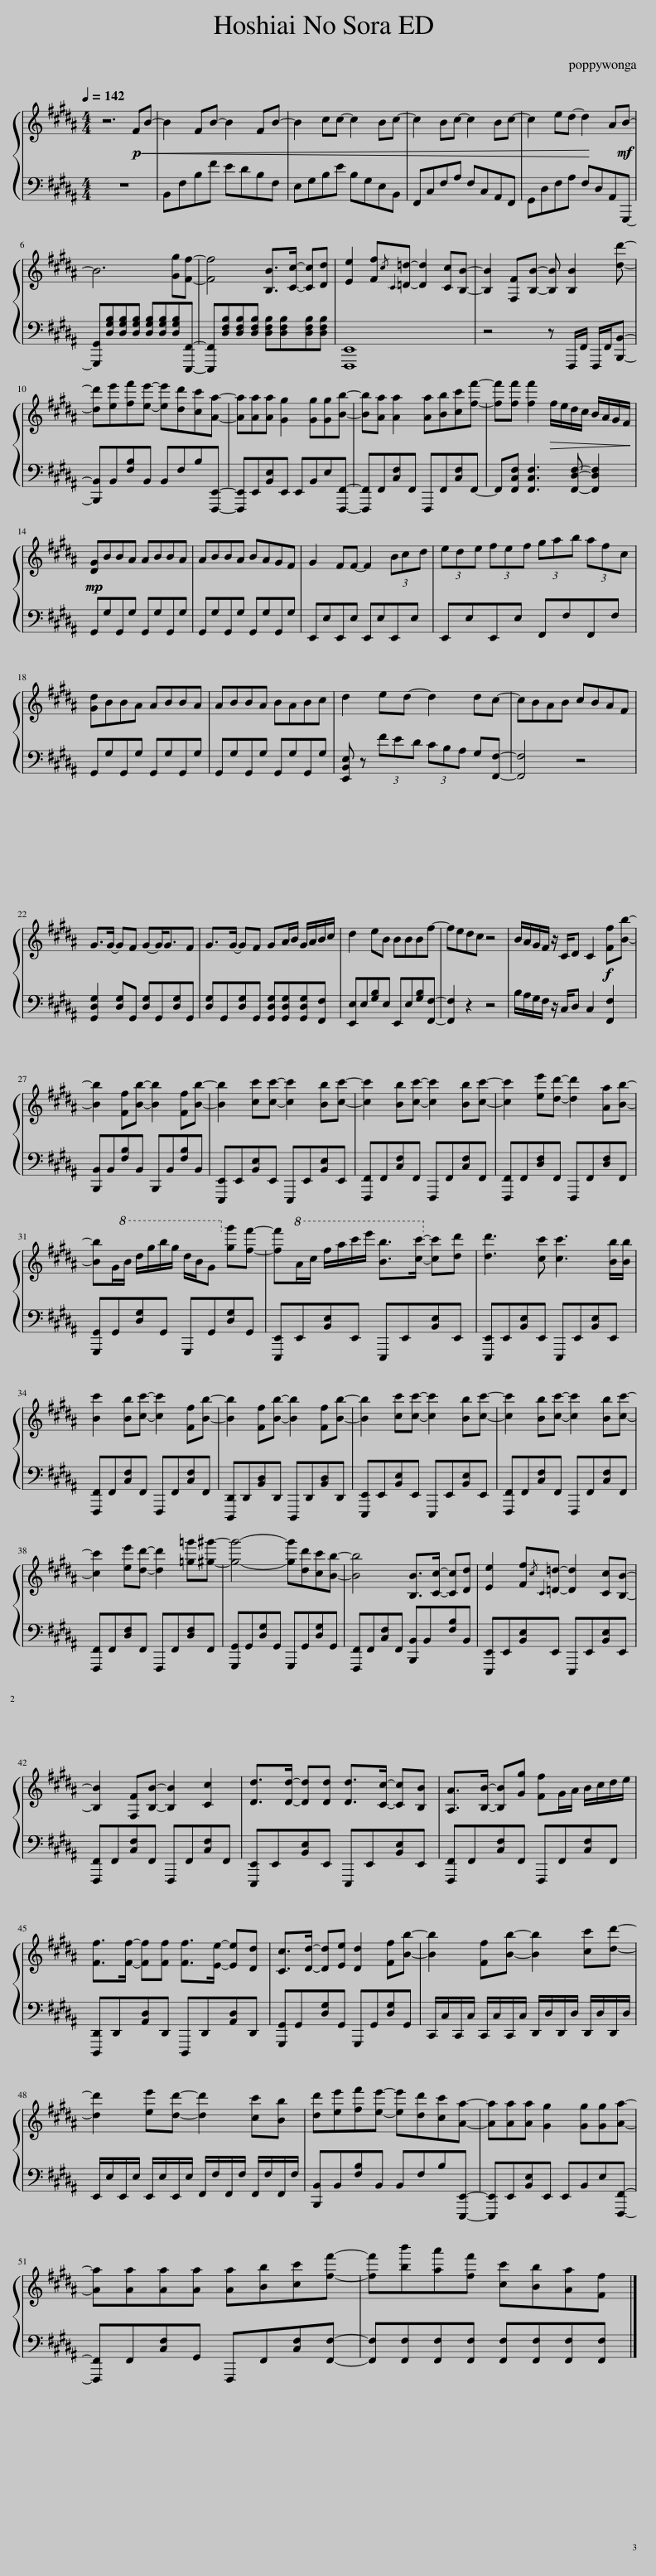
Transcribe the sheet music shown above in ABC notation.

X:1
%%score { 1 | 2 }
L:1/8
Q:1/4=142
M:4/4
I:linebreak $
K:B
V:1 treble
V:2 bass
V:1
 z6!p! FB- |!<(! B2 FB- B2 FB-!<)! | B2 cc- c2 Bc- | c2 Bc- c2 Bc- | c2 ed- d2 A!mf!B- |$ %5
 B6 [Gg][Ff]- | [Ff]4 [B,B]>[Cc]- [Cc][Dd] | [Ee]2 [Ff]{/cC}[=D=d]- [Dd]2 [Cc][B,B]- | [B,B]2 [F,F][B,B]- [B,B] [B,B]2 [dd']- |$ [dd'][ee'][ff'][ee']- [ee'][dd'][cc'][Aa]- | %10
 [Aa][Aa][Aa] [Gg]2 [Gg][Gg][Bb]- | [Bb][Aa] [Aa]2 [Aa][Bb][cc'][ff']- | [ff'][ff'] [ff']2!>(! f/e/d/c/ B/A/G/F/!>)! |$!mp! [DG]BBA ABBA | ABBA BAGF | %15
 G2 FF- F2 (3Bcd | (3ede (3fef (3gab (3afc |$ [Gd]BBA ABBA | ABBA BABc | d2 ed- d2 dc- | %20
 cBAB cBAF |$ G>G- GF G-G<GF | G>G- GF GA/B/ G/A/B/c/ | d2 eB BBBf- | fedc z4 | %25
 B/A/G/F/ z/ C/D C2!f! [Ff][Bb]- |$ [Bb]2 [Ff][Bb]- [Bb]2 [Ff][Bb]- | [Bb]2 [cc'][cc']- [cc']2 [Bb][cc']- | [cc']2 [Bb][cc']- [cc']2 [Bb][cc']- | [cc']2 [ee'][dd']- [dd']2 [Aa][Bb]- |$ %30
 [Bb]G/B/ d/g/!8va(!b'/g'/ d'/b/g [g'g''][f'f'']-!8va)! | [ff']!8va(!a/c'/ f'/a'/c''/e''/ [bb']>[c'c'']- [c'c''][d'd'']!8va)! | [dd']3 [cc'] [cc']3 [Bb]/[Bb]/ |$ [Bc']2 [Bb][cc']- [cc']2 [Ff][Bb]- | [Bb]2 [Ff][Bb]- [Bb]2 [Ff][Bb]- | %35
 [Bb]2 [cc'][cc']- [cc']2 [Bb][cc']- | [cc']2 [Bb][cc']- [cc']2 [Bb][cc']- |$ [cc']2 [ee'][dd']- [dd']2 [=g=g'][^g^g']- | [gg']4- [gg'][dd'][cc'][Bb]- | [Bb]4 [B,B]>[Cc]- [Cc][Dd] | %40
 [Ee]2 [Ff]{/cC}[=D=d]- [Dd]2 [Cc][B,B]- |$ [B,B]2 [F,F][B,B]- [B,B]2 [Cc]2 | [Dd]>[Dd]- [Dd][Dd] [Dd]>[Cc]- [Cc][B,B] | [A,A]>[B,B]- [B,B][Gg] [Ff]G/A/ B/c/d/e/ |$ [Ff]>[Ff]- [Ff][Ff] [Ff]>[Ee]- [Ee][Dd] | %45
 [Cc]>[Dd]- [Dd][Ee] [Dd]2 [Ff][Bb]- | [Bb]2 [Ff][Bb]- [Bb]2 [cc'][dd']- |$ [dd']2 [ee'][dd']- [dd']2 [cc'][Bb] | [dd'][ee'][ff'][ee']- [ee'][dd'][cc'][Aa]- | [Aa][Aa][Aa] [Gg]2 [Gg][Gg][Aa]- |$ %50
 [Aa][Aa][Aa][Aa] [Aa][Bb][cc'][ff']- | [ff'][bb'][aa'][ff'] [cc'][Bb][Aa][Ff] |] %52
V:2
 z8 | B,,F,B,F EDB,F, | E,G,B,E B,G,E,B,, | F,,C,F,A, F,C,A,,F,, | G,,D,F,A, F,D,A,,G,,,- |$ %5
 [G,,,G,,][D,G,B,][D,G,B,][D,G,B,] [D,G,B,][D,G,B,][D,G,B,][E,,,F,,]- | [E,,,F,,][D,F,B,][D,F,B,][D,F,B,] [D,F,B,][D,F,B,][D,F,B,][D,F,B,] | [F,,,E,,]8 | z4 z F,,,/F,,/ F,,,/F,,/[B,,,B,,]- |$ [B,,,B,,]B,,[F,B,]B,, B,,F,B,[F,,,E,,]- | %10
 [F,,,E,,]E,,[B,,E,]E,, E,,B,,E,[F,,,F,,]- | [F,,,F,,]F,,[C,F,]F,, F,,,F,,[C,F,]F,,- | F,,[F,,C,F,] [F,,C,F,]3 [F,,D,F,]- [F,,D,F,]2 |$ G,,G,G,,G, G,,G,G,,G, | G,,G,G,,G, G,,G,G,,G, | %15
 E,,E,E,,E, E,,E,E,,E, | E,,E,E,,E, F,,F,F,,F, |$ G,,G,G,,G, G,,G,G,,G, | G,,G,G,,G, G,,G,G,,G, | [E,,B,,E,] z (3FED (3CB,A, G,[F,,F,]- | %20
 [F,,F,]4 z4 |$ [G,,D,G,]2 [D,G,]G,, [D,G,]G,,[D,G,]G,, | [D,G,]G,,[D,G,]G,, [G,,D,G,][G,,D,G,][G,,D,G,][F,,F,] | [E,,E,]E,[G,B,]E, E,,E,[G,B,][F,,F,]- | [F,,F,]2 z2 z4 | %25
 B,/A,/G,/F,/ z/ C,/D, C,2 [F,,F,]2 |$ [B,,,B,,]B,,[F,B,]B,, B,,,B,,[F,B,]B,, | [E,,,E,,]E,,[B,,E,]E,, E,,,E,,[B,,E,]E,, | [F,,,F,,]F,,[C,F,]F,, F,,,F,,[C,F,]F,, | [F,,,F,,]F,,[D,F,]F,, F,,,F,,[D,F,]F,, |$ %30
 [G,,,G,,]G,,[D,G,]G,, G,,,G,,[D,G,]G,, | [E,,,E,,]E,,[B,,E,]E,, E,,,E,,[B,,E,]E,, | [E,,,E,,]E,,[B,,E,]E,, E,,,E,,[B,,E,]E,, |$ [F,,,F,,]F,,[C,F,]F,, F,,,F,,[C,F,]F,, | [D,,,D,,]D,,[B,,D,]D,, D,,,D,,[B,,D,]D,, | %35
 [E,,,E,,]E,,[B,,E,]E,, E,,,E,,[B,,E,]E,, | [F,,,F,,]F,,[C,F,]F,, F,,,F,,[C,F,]F,, |$ [F,,,F,,]F,,[D,F,]F,, F,,,F,,[D,F,]F,, | [G,,,G,,]G,,[D,G,]G,, G,,,G,,[D,G,]G,, | [F,,,F,,]F,,[C,F,]F,, [B,,,B,,]B,,[F,B,]B,, | %40
 [E,,,E,,]E,,[B,,E,]E,, E,,,E,,[B,,E,]E,, |$ [F,,,F,,]F,,[C,F,]F,, F,,,F,,[C,F,]F,, | [E,,,E,,]E,,[B,,E,]E,, E,,,E,,[B,,E,]E,, | [F,,,F,,]F,,[C,F,]F,, F,,,F,,[C,F,]F,, |$ [D,,,D,,]D,,[A,,D,]D,, D,,,D,,[A,,D,]D,, | %45
 [G,,,G,,]G,,[D,G,]G,, G,,,G,,[D,G,]G,, | C,,/C,/C,,/C,/ C,,/C,/C,,/C,/ D,,/D,/D,,/D,/ D,,/D,/D,,/D,/ |$ E,,/E,/E,,/E,/ E,,/E,/E,,/E,/ F,,/F,/F,,/F,/ F,,/F,/F,,/F,/ | [B,,,B,,]B,,[F,B,]B,, B,,F,B,[E,,,E,,]- | [E,,,E,,]E,,[B,,E,]E,, E,,B,,E,[F,,,F,,]- |$ %50
 [F,,,F,,]F,,[C,F,]G,, F,,,F,,[C,F,][F,,F,]- | [F,,F,][F,,F,][F,,F,][F,,F,] [F,,F,][F,,F,][F,,F,][F,,F,] |] %52
